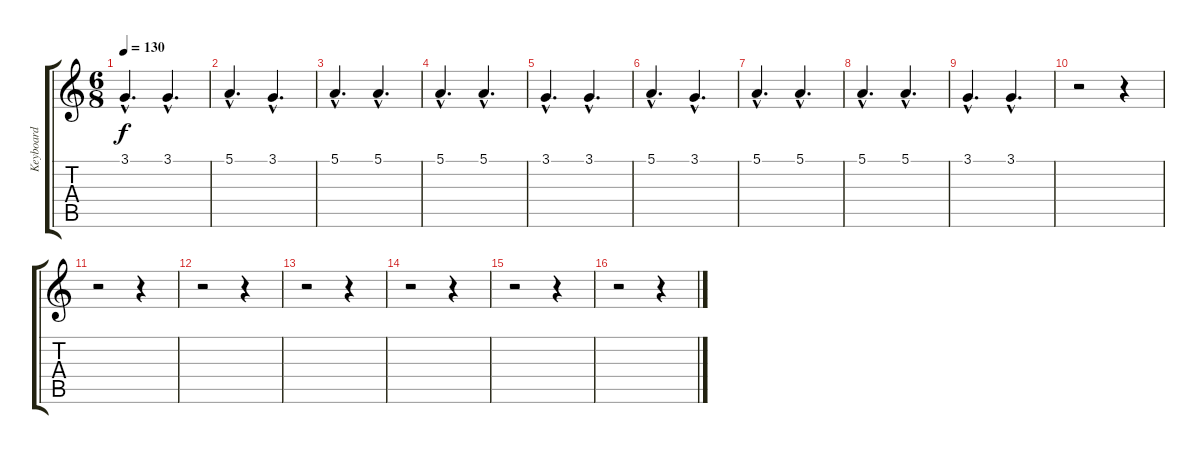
\track ("Keyboard" "Keyboard") {instrument synthstrings2}
\staff {score tabs}
\tuning (E4 B3 G3 D3 A2 E2) {hide}
\ts (6 8)
\tempo 130
\clef g2
\ks c
3.1{hac}.4{d dy f} 3.1{hac}.4{d} |
5.1{hac}.4{d} 3.1{hac}.4{d} |
5.1{hac}.4{d} 5.1{hac}.4{d} |
5.1{hac}.4{d} 5.1{hac}.4{d} |
3.1{hac}.4{d} 3.1{hac}.4{d} |
5.1{hac}.4{d} 3.1{hac}.4{d} |
5.1{hac}.4{d} 5.1{hac}.4{d} |
5.1{hac}.4{d} 5.1{hac}.4{d} |
3.1{hac}.4{d} 3.1{hac}.4{d} |
r.2 r.4 |
r.2 r.4 |
r.2 r.4 |
r.2 r.4 |
r.2 r.4 |
r.2 r.4 |
r.2 r.4
